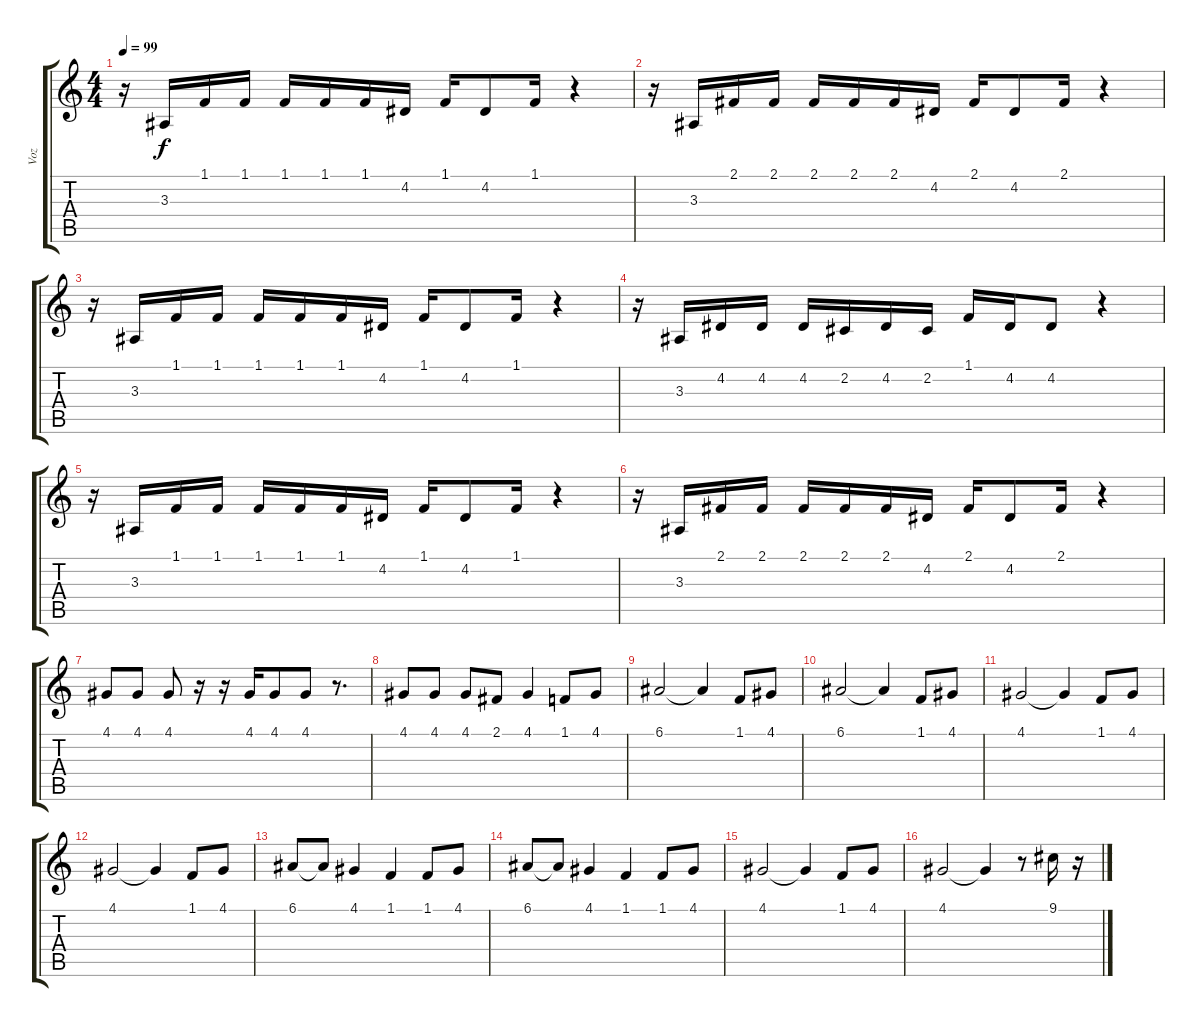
\track ("Voz" "Voz") {instrument stringensemble1}
\staff {score tabs}
\tuning (E4 B3 G3 D3 A2 E2) {hide}
\ts (4 4)
\tempo 99
\clef g2
\ks c
r.16{dy f} 3.3.16 1.1.16 1.1.16 1.1.16 1.1.16 1.1.16 4.2.16 1.1.16 4.2.8 1.1.16 r.4 |
r.16 3.3.16 2.1.16 2.1.16 2.1.16 2.1.16 2.1.16 4.2.16 2.1.16 4.2.8 2.1.16 r.4 |
r.16 3.3.16 1.1.16 1.1.16 1.1.16 1.1.16 1.1.16 4.2.16 1.1.16 4.2.8 1.1.16 r.4 |
r.16 3.3.16 4.2.16 4.2.16 4.2.16 2.2.16 4.2.16 2.2.16 1.1.16 4.2.16 4.2.8 r.4 |
r.16 3.3.16 1.1.16 1.1.16 1.1.16 1.1.16 1.1.16 4.2.16 1.1.16 4.2.8 1.1.16 r.4 |
r.16 3.3.16 2.1.16 2.1.16 2.1.16 2.1.16 2.1.16 4.2.16 2.1.16 4.2.8 2.1.16 r.4 |
4.1.8 4.1.8 4.1.8 r.16 r.16 4.1.16 4.1.8 4.1.8 r.8{d} |
4.1.8 4.1.8 4.1.8 2.1.8 4.1.4 1.1.8 4.1.8 |
6.1.2 6.1{t}.4 1.1.8 4.1.8 |
6.1.2 6.1{t}.4 1.1.8 4.1.8 |
4.1.2 4.1{t}.4 1.1.8 4.1.8 |
4.1.2 4.1{t}.4 1.1.8 4.1.8 |
6.1.8 6.1{t}.8 4.1.4 1.1.4 1.1.8 4.1.8 |
6.1.8 6.1{t}.8 4.1.4 1.1.4 1.1.8 4.1.8 |
4.1.2 4.1{t}.4 1.1.8 4.1.8 |
4.1.2 4.1{t}.4 r.8 9.1.16 r.16
